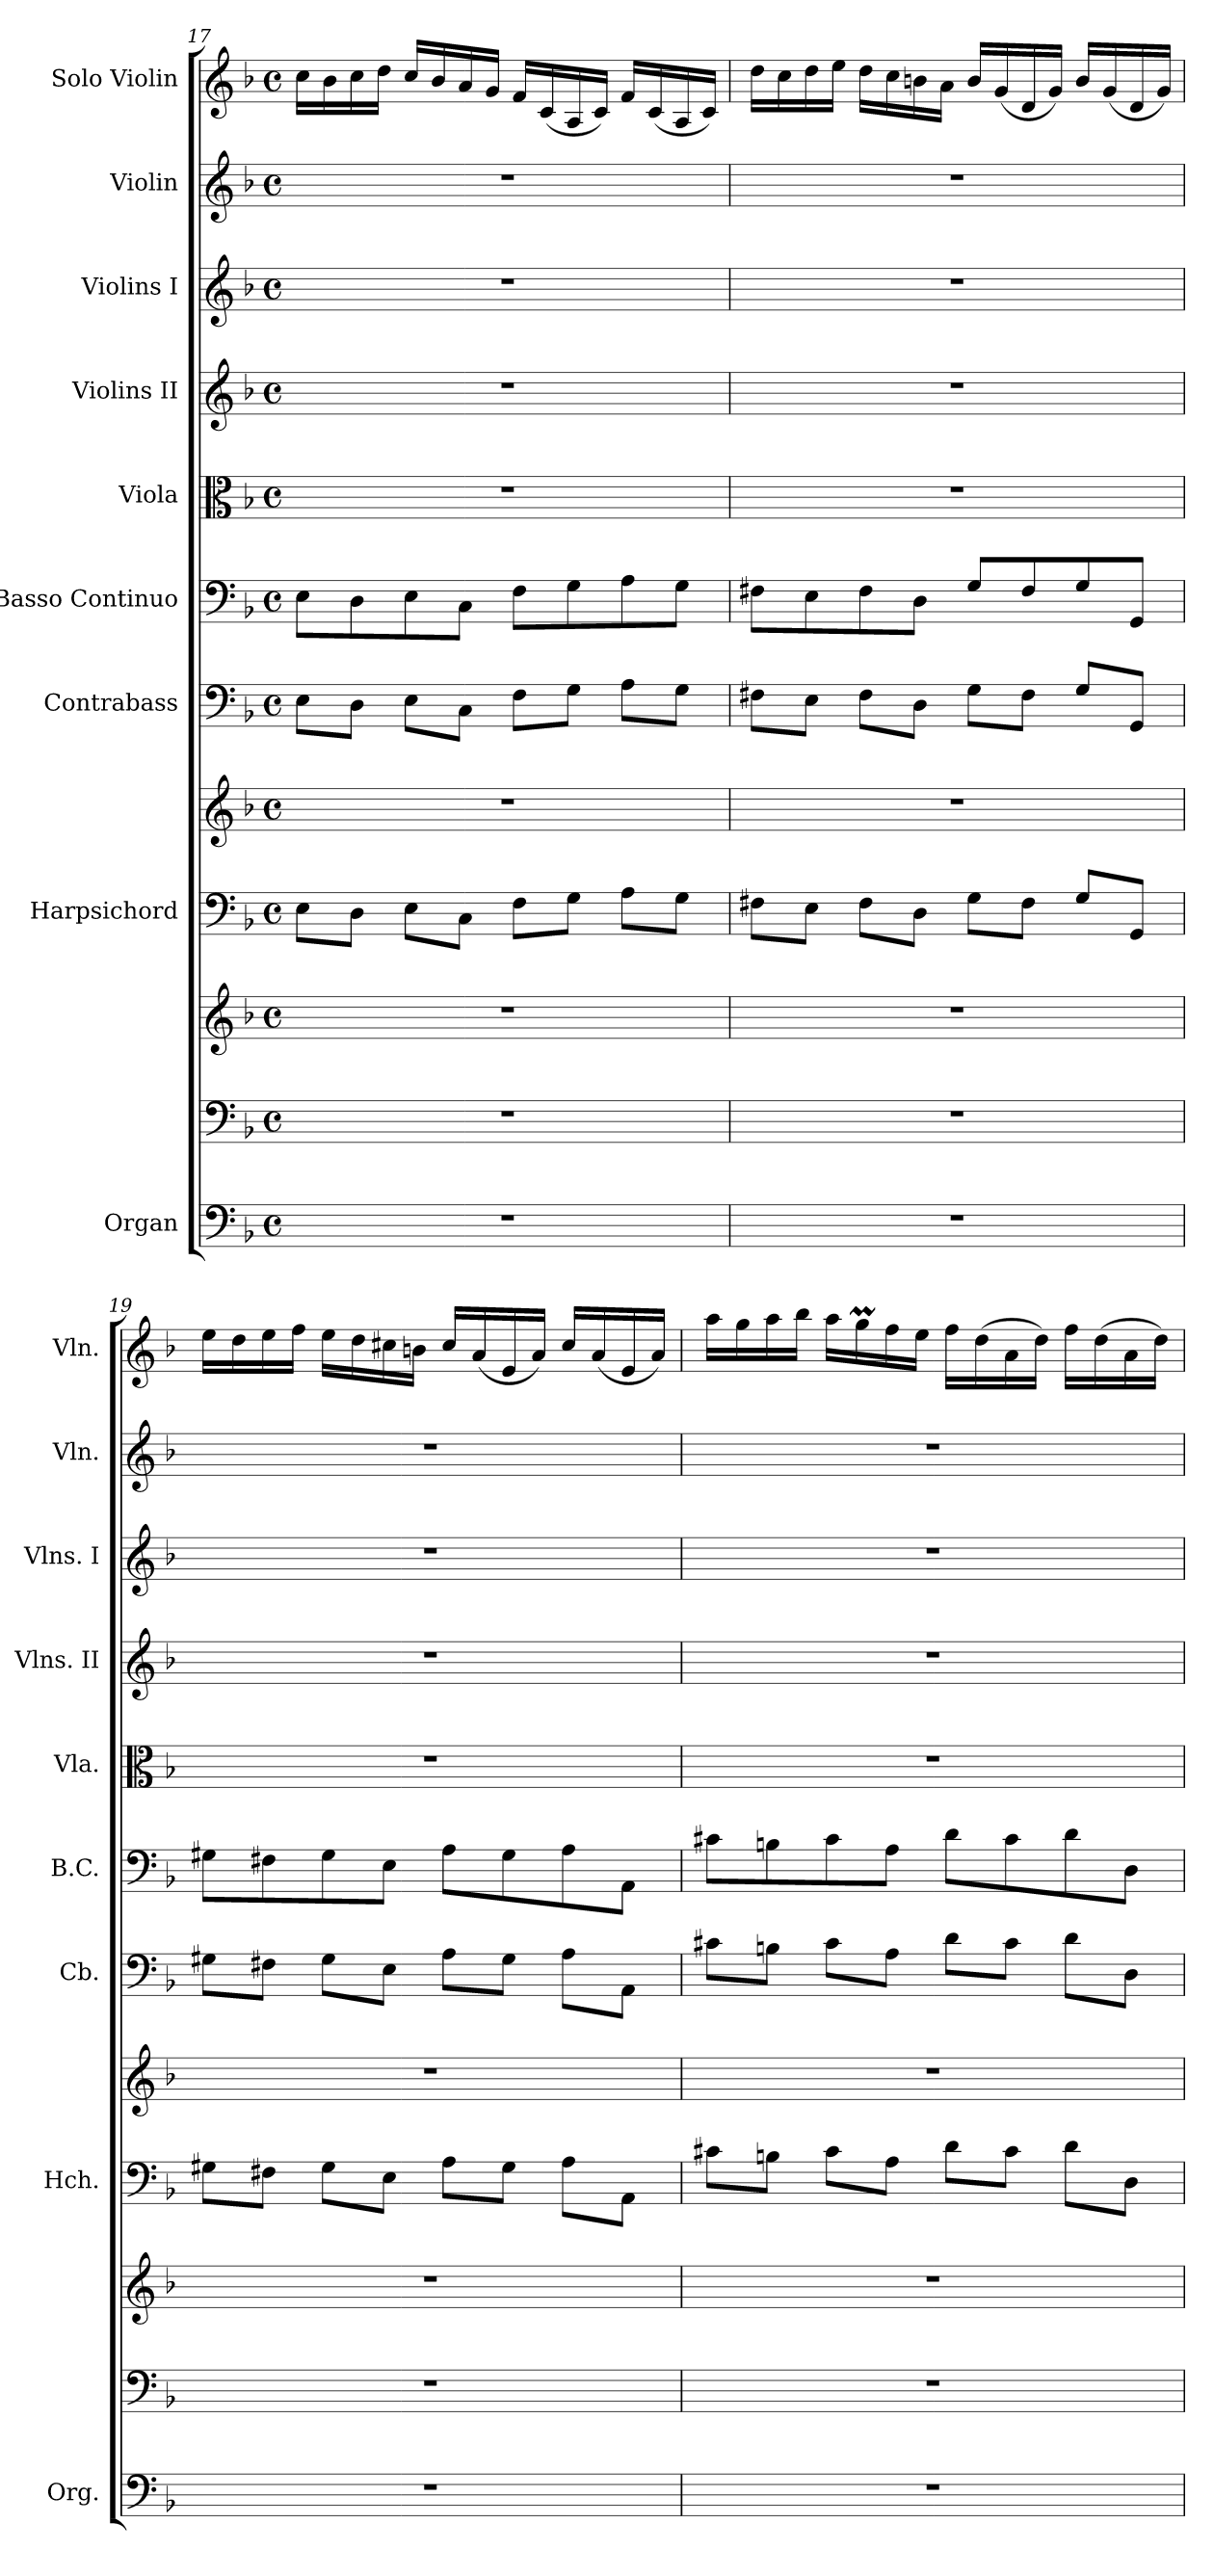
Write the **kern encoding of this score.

**kern	**kern	**kern	**kern	**kern	**kern	**kern	**kern	**kern	**kern	**kern	**kern
*part9	*part9	*part9	*part8	*part8	*part7	*part6	*part5	*part4	*part3	*part2	*part1
*staff12	*staff11	*staff10	*staff9	*staff8	*staff7	*staff6	*staff5	*staff4	*staff3	*staff2	*staff1
*I"Organ	*	*	*I"Harpsichord	*	*I"Contrabass	*I"Basso Continuo	*I"Viola	*I"Violins II	*I"Violins I	*I"Violin	*I"Solo Violin
*I'Org.	*	*	*I'Hch.	*	*I'Cb.	*I'B.C.	*I'Vla.	*I'Vlns. II	*I'Vlns. I	*I'Vln.	*I'Vln.
*clefF4	*clefF4	*clefG2	*clefF4	*clefG2	*clefF4	*clefF4	*clefC3	*clefG2	*clefG2	*clefG2	*clefG2
*	*	*	*	*	*ITrd7c12	*	*	*	*	*	*
*k[b-]	*k[b-]	*k[b-]	*k[b-]	*k[b-]	*k[b-]	*k[b-]	*k[b-]	*k[b-]	*k[b-]	*k[b-]	*k[b-]
*M4/4	*M4/4	*M4/4	*M4/4	*M4/4	*M4/4	*M4/4	*M4/4	*M4/4	*M4/4	*M4/4	*M4/4
*met(c)	*met(c)	*met(c)	*met(c)	*met(c)	*met(c)	*met(c)	*met(c)	*met(c)	*met(c)	*met(c)	*met(c)
=17	=17	=17	=17	=17	=17	=17	=17	=17	=17	=17	=17
1r	1r	1r	8E\L	1r	8EE\L	8E\L	1r	1r	1r	1r	16cc\LL
.	.	.	.	.	.	.	.	.	.	.	16b-\
.	.	.	8D\J	.	8DD\J	8D\	.	.	.	.	16cc\
.	.	.	.	.	.	.	.	.	.	.	16dd\JJ
.	.	.	8E\L	.	8EE\L	8E\	.	.	.	.	16cc/LL
.	.	.	.	.	.	.	.	.	.	.	16b-/
.	.	.	8C\J	.	8CC\J	8C\J	.	.	.	.	16a/
.	.	.	.	.	.	.	.	.	.	.	16g/JJ
.	.	.	8F\L	.	8FF\L	8F\L	.	.	.	.	16f/LL
.	.	.	.	.	.	.	.	.	.	.	(<16c/
.	.	.	8G\J	.	8GG\J	8G\	.	.	.	.	16A/
.	.	.	.	.	.	.	.	.	.	.	16c/JJ)
.	.	.	8A\L	.	8AA\L	8A\	.	.	.	.	16f/LL
.	.	.	.	.	.	.	.	.	.	.	(<16c/
.	.	.	8G\J	.	8GG\J	8G\J	.	.	.	.	16A/
.	.	.	.	.	.	.	.	.	.	.	16c/JJ)
!!LO:LB:g=z
=18	=18	=18	=18	=18	=18	=18	=18	=18	=18	=18	=18
1r	1r	1r	8F#X\L	1r	8FF#X\L	8F#X\L	1r	1r	1r	1r	16dd\LL
.	.	.	.	.	.	.	.	.	.	.	16cc\
.	.	.	8E\J	.	8EE\J	8E\	.	.	.	.	16dd\
.	.	.	.	.	.	.	.	.	.	.	16ee\JJ
.	.	.	8F#\L	.	8FF#\L	8F#\	.	.	.	.	16dd\LL
.	.	.	.	.	.	.	.	.	.	.	16cc\
.	.	.	8D\J	.	8DD\J	8D\J	.	.	.	.	16bn\
.	.	.	.	.	.	.	.	.	.	.	16a\JJ
.	.	.	8G\L	.	8GG\L	8G/L	.	.	.	.	16b/LL
.	.	.	.	.	.	.	.	.	.	.	(<16g/
.	.	.	8F#\J	.	8FF#\J	8F#/	.	.	.	.	16d/
.	.	.	.	.	.	.	.	.	.	.	16g/JJ)
.	.	.	8G/L	.	8GG/L	8G/	.	.	.	.	16b/LL
.	.	.	.	.	.	.	.	.	.	.	(<16g/
.	.	.	8GG/J	.	8GGG/J	8GG/J	.	.	.	.	16d/
.	.	.	.	.	.	.	.	.	.	.	16g/JJ)
=19	=19	=19	=19	=19	=19	=19	=19	=19	=19	=19	=19
1r	1r	1r	8G#X\L	1r	8GG#X\L	8G#X\L	1r	1r	1r	1r	16ee\LL
.	.	.	.	.	.	.	.	.	.	.	16dd\
.	.	.	8F#X\J	.	8FF#X\J	8F#X\	.	.	.	.	16ee\
.	.	.	.	.	.	.	.	.	.	.	16ff\JJ
.	.	.	8G#\L	.	8GG#\L	8G#\	.	.	.	.	16ee\LL
.	.	.	.	.	.	.	.	.	.	.	16dd\
.	.	.	8E\J	.	8EE\J	8E\J	.	.	.	.	16cc#X\
.	.	.	.	.	.	.	.	.	.	.	16bn\JJ
.	.	.	8A\L	.	8AA\L	8A\L	.	.	.	.	16cc#/LL
.	.	.	.	.	.	.	.	.	.	.	(<16a/
.	.	.	8G#\J	.	8GG#\J	8G#\	.	.	.	.	16e/
.	.	.	.	.	.	.	.	.	.	.	16a/JJ)
.	.	.	8A\L	.	8AA\L	8A\	.	.	.	.	16cc#/LL
.	.	.	.	.	.	.	.	.	.	.	(<16a/
.	.	.	8AA\J	.	8AAA\J	8AA\J	.	.	.	.	16e/
.	.	.	.	.	.	.	.	.	.	.	16a/JJ)
!!LO:PB:g=z
=20	=20	=20	=20	=20	=20	=20	=20	=20	=20	=20	=20
1r	1r	1r	8c#X\L	1r	8C#X\L	8c#X\L	1r	1r	1r	1r	16aa\LL
.	.	.	.	.	.	.	.	.	.	.	16gg\
.	.	.	8Bn\J	.	8BBn\J	8Bn\	.	.	.	.	16aa\
.	.	.	.	.	.	.	.	.	.	.	16bb-\JJ
.	.	.	8c#\L	.	8C#\L	8c#\	.	.	.	.	16aa\LL
.	.	.	.	.	.	.	.	.	.	.	16ggM\
.	.	.	8A\J	.	8AA\J	8A\J	.	.	.	.	16ff\
.	.	.	.	.	.	.	.	.	.	.	16ee\JJ
.	.	.	8d\L	.	8D\L	8d\L	.	.	.	.	16ff\LL
.	.	.	.	.	.	.	.	.	.	.	(>16dd\
.	.	.	8c#\J	.	8C#\J	8c#\	.	.	.	.	16a\
.	.	.	.	.	.	.	.	.	.	.	16dd\JJ)
.	.	.	8d\L	.	8D\L	8d\	.	.	.	.	16ff\LL
.	.	.	.	.	.	.	.	.	.	.	(>16dd\
.	.	.	8D\J	.	8DD\J	8D\J	.	.	.	.	16a\
.	.	.	.	.	.	.	.	.	.	.	16dd\JJ)
=	=	=	=	=	=	=	=	=	=	=	=
*-	*-	*-	*-	*-	*-	*-	*-	*-	*-	*-	*-
